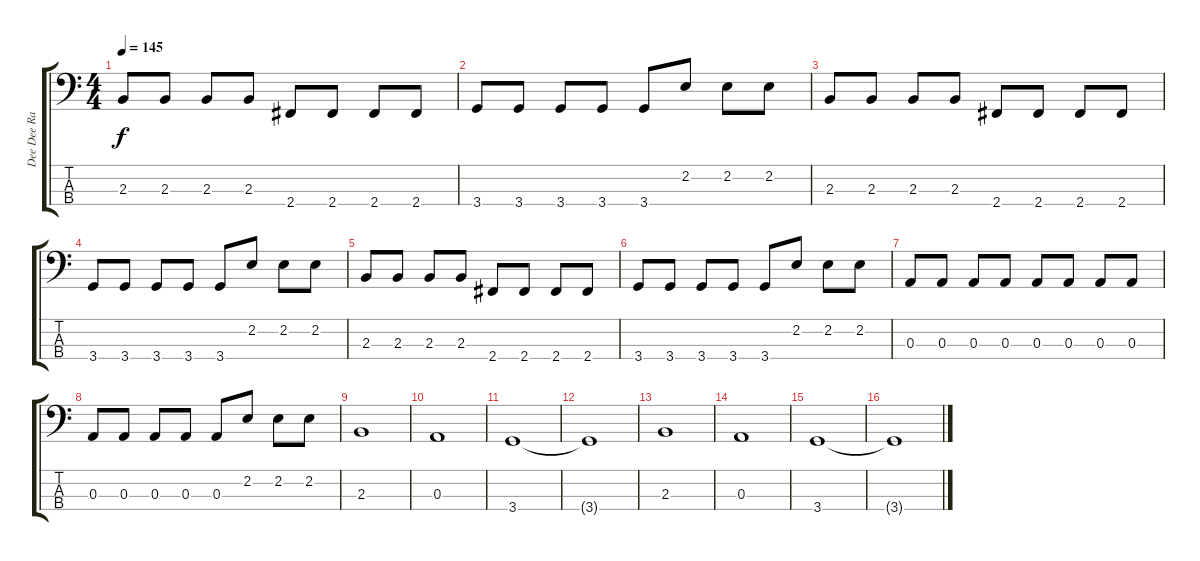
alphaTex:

\track ("Dee Dee Ramone" "Dee Dee Ra") {instrument electricbassfinger}
\staff {score tabs}
\tuning (G2 D2 A1 E1) {hide}
\ts (4 4)
\tempo 145
\clef f4
\ks c
2.3.8{dy f} 2.3.8 2.3.8 2.3.8 2.4.8 2.4.8 2.4.8 2.4.8 |
3.4.8 3.4.8 3.4.8 3.4.8 3.4.8 2.2.8 2.2.8 2.2.8 |
2.3.8 2.3.8 2.3.8 2.3.8 2.4.8 2.4.8 2.4.8 2.4.8 |
3.4.8 3.4.8 3.4.8 3.4.8 3.4.8 2.2.8 2.2.8 2.2.8 |
2.3.8 2.3.8 2.3.8 2.3.8 2.4.8 2.4.8 2.4.8 2.4.8 |
3.4.8 3.4.8 3.4.8 3.4.8 3.4.8 2.2.8 2.2.8 2.2.8 |
0.3.8 0.3.8 0.3.8 0.3.8 0.3.8 0.3.8 0.3.8 0.3.8 |
0.3.8 0.3.8 0.3.8 0.3.8 0.3.8 2.2.8 2.2.8 2.2.8 |
2.3.1 |
0.3.1 |
3.4.1 |
3.4{t}.1 |
2.3.1 |
0.3.1 |
3.4.1 |
3.4{t}.1
